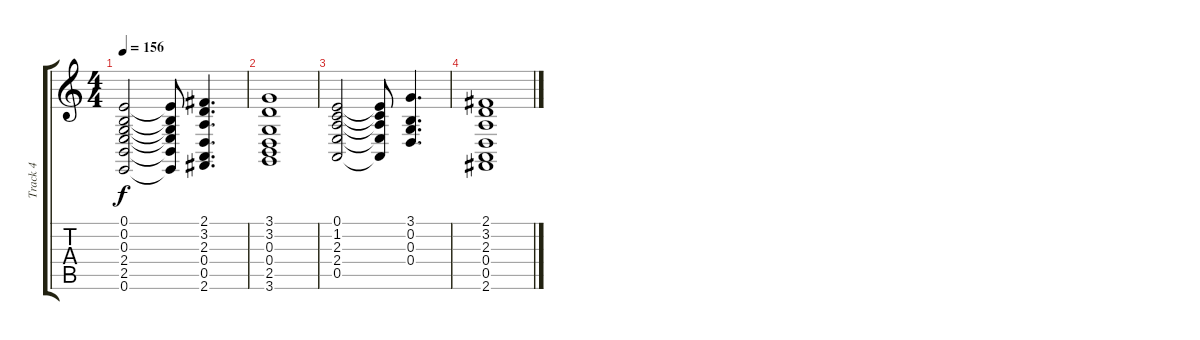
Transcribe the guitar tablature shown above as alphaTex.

\track ("Track 4" "Track 4") {instrument acousticgrandpiano}
\staff {score tabs}
\tuning (E4 B3 G3 D3 A2 E2) {hide}
\ts (4 4)
\tempo 156
\clef g2
\ks c
(0.1 0.2 0.3 2.4 2.5 0.6).2{dy f} (0.1{t} 0.2{t} 0.3{t} 2.4{t} 2.5{t} 0.6{t}).8 (2.1 3.2 2.3 0.4 0.5 2.6).4{d} |
(3.1 3.2 0.3 0.4 2.5 3.6).1 |
(0.1 1.2 2.3 2.4 0.5).2 (0.1{t} 1.2{t} 2.3{t} 2.4{t} 0.5{t}).8 (3.1 0.2 0.3 0.4).4{d} |
(2.1 3.2 2.3 0.4 0.5 2.6).1
